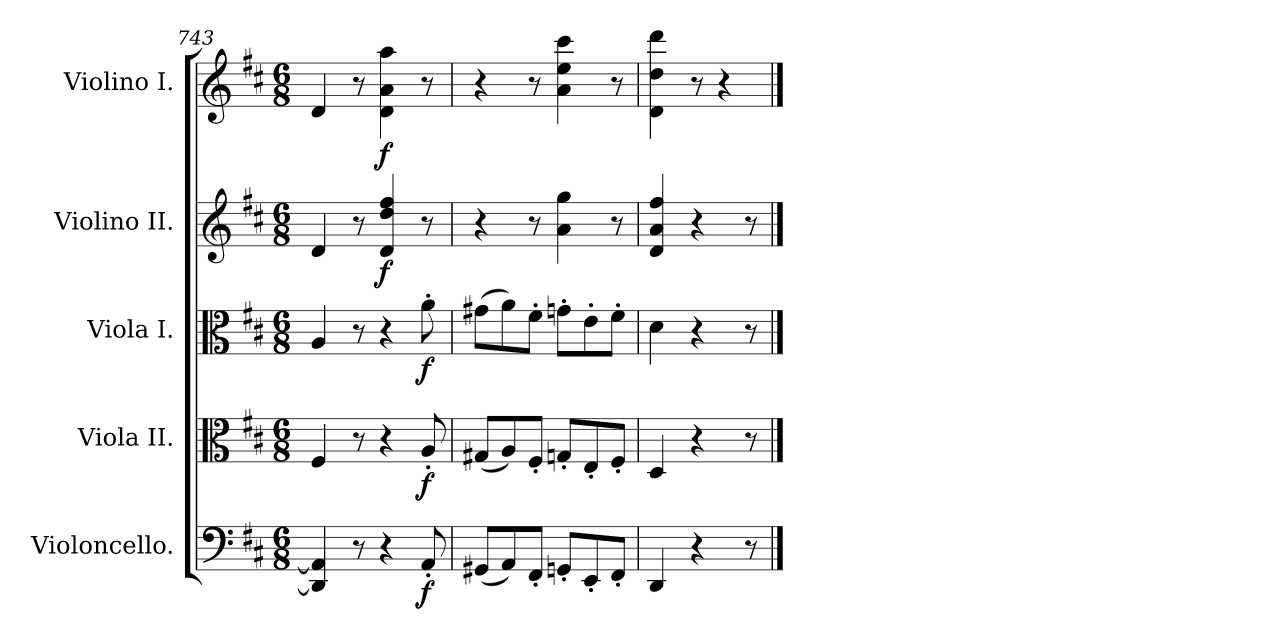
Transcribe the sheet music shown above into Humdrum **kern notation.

**kern	**dynam	**kern	**dynam	**kern	**dynam	**kern	**dynam	**kern	**dynam
*part5	*part5	*part4	*part4	*part3	*part3	*part2	*part2	*part1	*part1
*staff5	*staff5	*staff4	*staff4	*staff3	*staff3	*staff2	*staff2	*staff1	*staff1
*I"Violoncello.	*	*I"Viola II.	*	*I"Viola I.	*	*I"Violino II.	*	*I"Violino I.	*
*I'Vc	*	*I'Vla	*	*I'Vla	*	*I'Vln	*	*I'Vln	*
*clefF4	*	*clefC3	*	*clefC3	*	*clefG2	*	*clefG2	*
*k[f#c#]	*	*k[f#c#]	*	*k[f#c#]	*	*k[f#c#]	*	*k[f#c#]	*
*M6/8	*	*M6/8	*	*M6/8	*	*M6/8	*	*M6/8	*
=743	=743	=743	=743	=743	=743	=743	=743	=743	=743
4DD/] 4AA/]	.	4F#/	.	4A/	.	4d/	.	4d/	.
8r	.	8r	.	8r	.	8r	.	8r	.
!	!	!	!	!	!	!	!LO:DY:b	!	!LO:DY:b
4r	.	4r	.	4r	.	4d/ 4dd/ 4ff#/	f	4d\ 4a\ 4aa\	f
!	!LO:DY:b	!	!LO:DY:b	!	!LO:DY:b	!	!	!	!
8AA'/	f	8A'/	f	8a'\	f	8r	.	8r	.
=744	=744	=744	=744	=744	=744	=744	=744	=744	=744
(<8GG#X/L	.	(<8G#X/L	.	(>8g#X\L	.	4r	.	4r	.
8AA/)	.	8A/)	.	8a\)	.	.	.	.	.
8FF#'/J	.	8F#'/J	.	8f#'\J	.	8r	.	8r	.
8GGn'/L	.	8Gn'/L	.	8gn'\L	.	4a\ 4gg\	.	4a\ 4ee\ 4ccc#\	.
8EE'/	.	8E'/	.	8e'\	.	.	.	.	.
8FF#'/J	.	8F#'/J	.	8f#'\J	.	8r	.	8r	.
=745	=745	=745	=745	=745	=745	=745	=745	=745	=745
4DD/	.	4D/	.	4d\	.	4d/ 4a/ 4ff#/	.	4d\ 4dd\ 4ddd\	.
4r	.	4r	.	4r	.	4r	.	8r	.
.	.	.	.	.	.	.	.	4r	.
8r	.	8r	.	8r	.	8r	.	.	.
==	==	==	==	==	==	==	==	==	==
*-	*-	*-	*-	*-	*-	*-	*-	*-	*-
